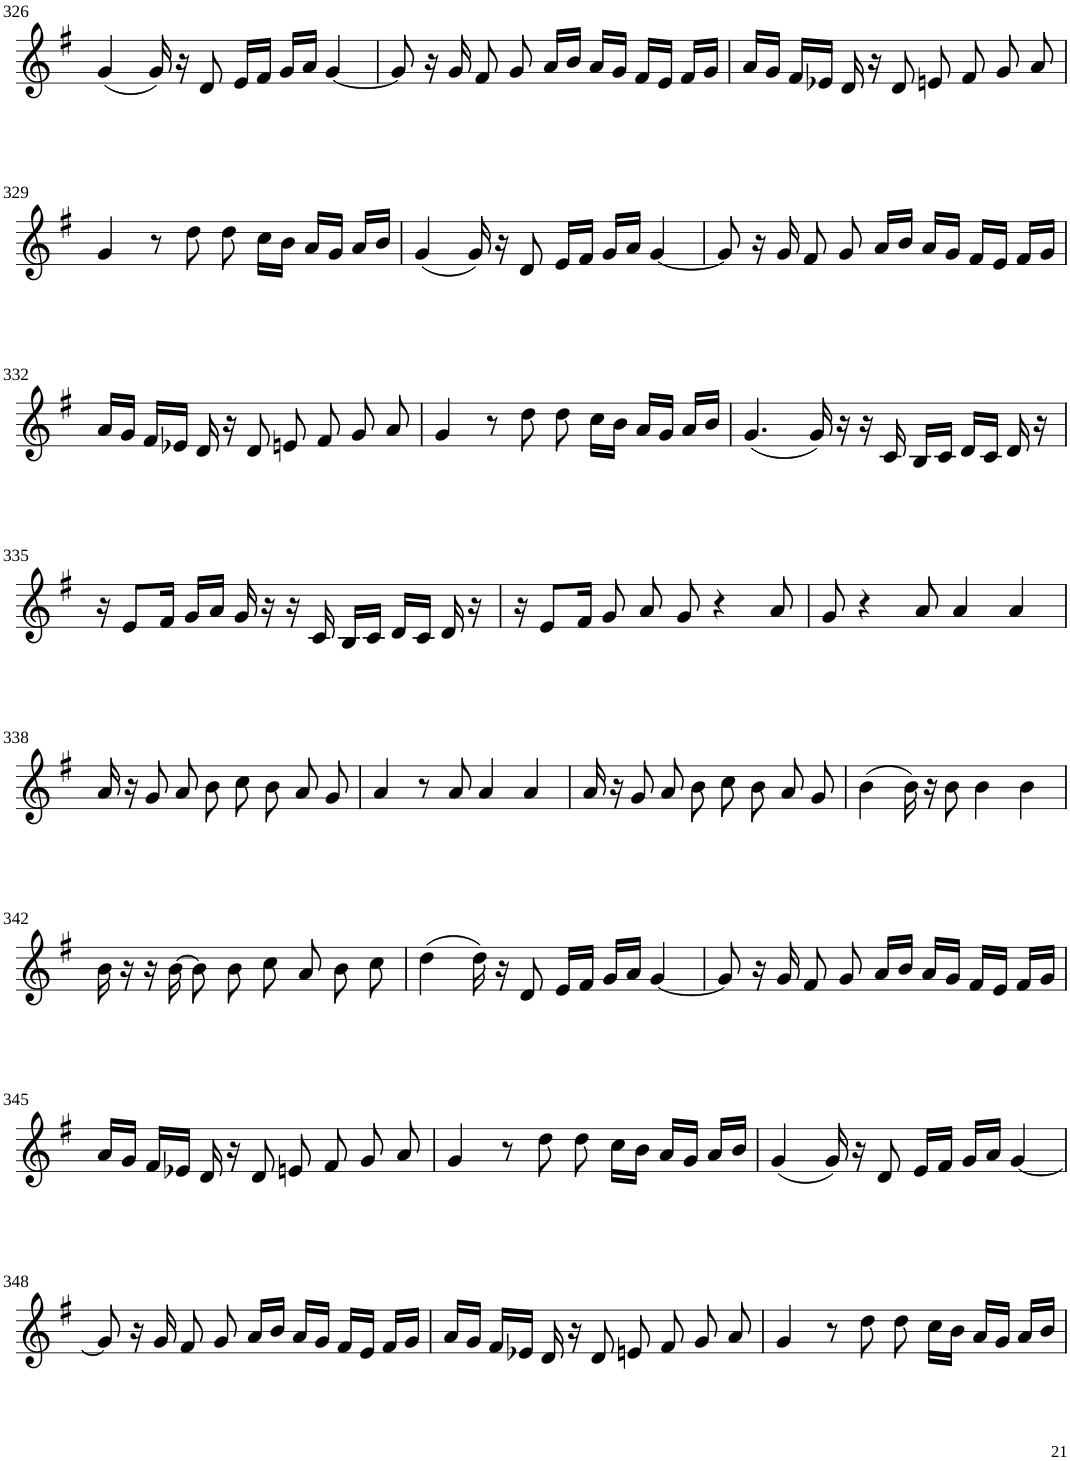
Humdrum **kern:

**kern
*part1
*staff1
*I"Violin
!!LO:PB:g=z
*clefG2
*k[f#]
*G:
*M8/8
=326
(4g/
16g/)
16r
8d/
16e/LL
16f#/JJ
16g/LL
16a/JJ
[4g/
=327
8g/]
16r
16g/
8f#/
8g/
16a/LL
16b/JJ
16a/LL
16g/JJ
16f#/LL
16e/JJ
16f#/LL
16g/JJ
=328
16a/LL
16g/JJ
16f#/LL
16e-X/JJ
16d/
16r
8d/
8en/
8f#/
8g/
8a/
!!LO:LB:g=z
=329
4g/
8r
8dd\
8dd\
16cc\LL
16b\JJ
16a/LL
16g/JJ
16a/LL
16b/JJ
=330
(4g/
16g/)
16r
8d/
16e/LL
16f#/JJ
16g/LL
16a/JJ
[4g/
=331
8g/]
16r
16g/
8f#/
8g/
16a/LL
16b/JJ
16a/LL
16g/JJ
16f#/LL
16e/JJ
16f#/LL
16g/JJ
!!LO:LB:g=z
=332
16a/LL
16g/JJ
16f#/LL
16e-X/JJ
16d/
16r
8d/
8en/
8f#/
8g/
8a/
=333
4g/
8r
8dd\
8dd\
16cc\LL
16b\JJ
16a/LL
16g/JJ
16a/LL
16b/JJ
=334
(4.g/
16g/)
16r
16r
16c/
16B/LL
16c/JJ
16d/LL
16c/JJ
16d/
16r
!!LO:LB:g=z
=335
16r
8e/L
16f#/Jk
16g/LL
16a/JJ
16g/
16r
16r
16c/
16B/LL
16c/JJ
16d/LL
16c/JJ
16d/
16r
=336
16r
8e/L
16f#/Jk
8g/
8a/
8g/
4r
8a/
=337
8g/
4r
8a/
4a/
4a/
!!LO:LB:g=z
=338
16a/
16r
8g/
8a/
8b\
8cc\
8b\
8a/
8g/
=339
4a/
8r
8a/
4a/
4a/
=340
16a/
16r
8g/
8a/
8b\
8cc\
8b\
8a/
8g/
=341
(4b\
16b\)
16r
8b\
4b\
4b\
!!LO:LB:g=z
=342
16b\
16r
16r
[16b\
8b\]
8b\
8cc\
8a/
8b\
8cc\
=343
(4dd\
16dd\)
16r
8d/
16e/LL
16f#/JJ
16g/LL
16a/JJ
[4g/
=344
8g/]
16r
16g/
8f#/
8g/
16a/LL
16b/JJ
16a/LL
16g/JJ
16f#/LL
16e/JJ
16f#/LL
16g/JJ
!!LO:LB:g=z
=345
16a/LL
16g/JJ
16f#/LL
16e-X/JJ
16d/
16r
8d/
8en/
8f#/
8g/
8a/
=346
4g/
8r
8dd\
8dd\
16cc\LL
16b\JJ
16a/LL
16g/JJ
16a/LL
16b/JJ
=347
(4g/
16g/)
16r
8d/
16e/LL
16f#/JJ
16g/LL
16a/JJ
[4g/
!!LO:LB:g=z
=348
8g/]
16r
16g/
8f#/
8g/
16a/LL
16b/JJ
16a/LL
16g/JJ
16f#/LL
16e/JJ
16f#/LL
16g/JJ
=349
16a/LL
16g/JJ
16f#/LL
16e-X/JJ
16d/
16r
8d/
8en/
8f#/
8g/
8a/
=350
4g/
8r
8dd\
8dd\
16cc\LL
16b\JJ
16a/LL
16g/JJ
16a/LL
16b/JJ
=
*-
